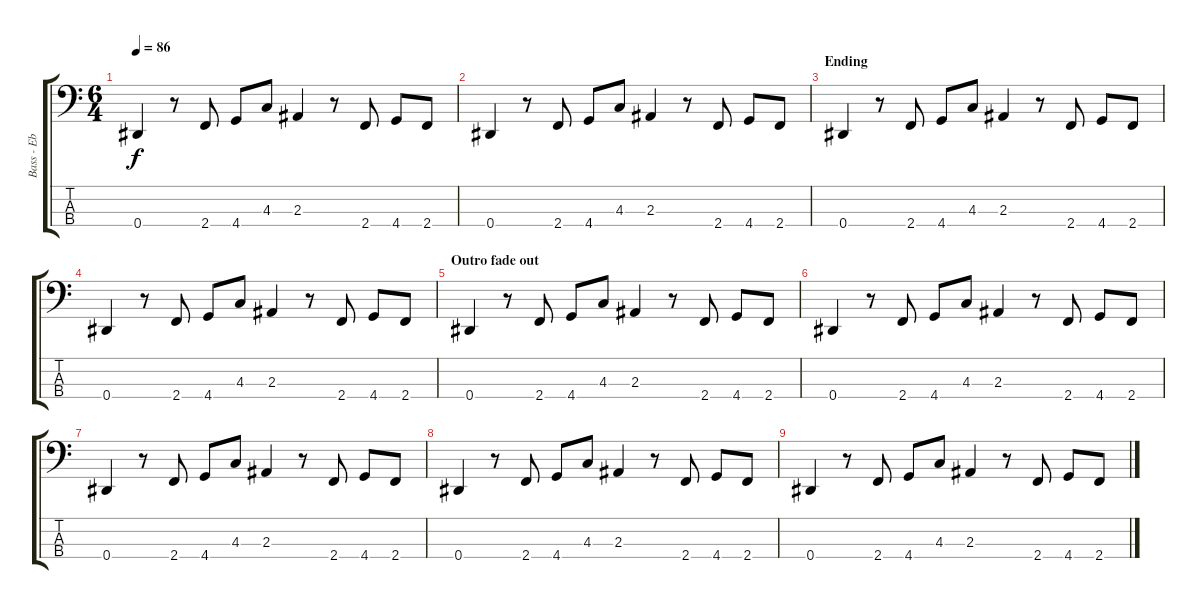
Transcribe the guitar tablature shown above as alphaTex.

\track ("Bass - Eb" "Bass - Eb") {instrument electricbassfinger}
\staff {score tabs}
\tuning (Gb2 Db2 Ab1 Eb1) {hide}
\ts (6 4)
\tempo 86
\clef f4
\ks c
0.4.4{dy f} r.8 2.4.8 4.4.8 4.3.8 2.3.4 r.8 2.4.8 4.4.8 2.4.8 |
0.4.4 r.8 2.4.8 4.4.8 4.3.8 2.3.4 r.8 2.4.8 4.4.8 2.4.8 |
\section ("" "Ending")
0.4.4 r.8 2.4.8 4.4.8 4.3.8 2.3.4 r.8 2.4.8 4.4.8 2.4.8 |
0.4.4 r.8 2.4.8 4.4.8 4.3.8 2.3.4 r.8 2.4.8 4.4.8 2.4.8 |
\section ("" "Outro fade out")
0.4.4 r.8 2.4.8 4.4.8 4.3.8 2.3.4 r.8 2.4.8 4.4.8 2.4.8 |
0.4.4 r.8 2.4.8 4.4.8 4.3.8 2.3.4 r.8 2.4.8 4.4.8 2.4.8 |
0.4.4 r.8 2.4.8 4.4.8 4.3.8 2.3.4 r.8 2.4.8 4.4.8 2.4.8 |
0.4.4 r.8 2.4.8 4.4.8 4.3.8 2.3.4 r.8 2.4.8 4.4.8 2.4.8 |
0.4.4 r.8 2.4.8 4.4.8 4.3.8 2.3.4 r.8 2.4.8 4.4.8 2.4.8
